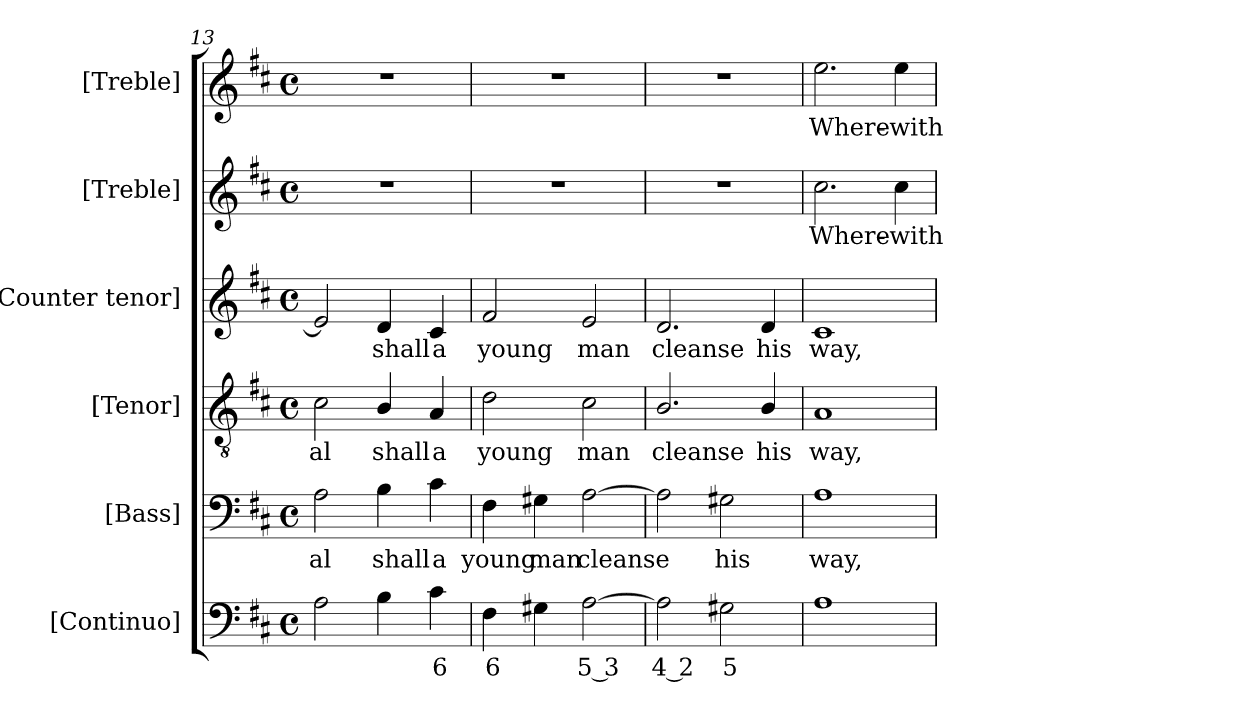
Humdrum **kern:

**kern	**text	**kern	**text	**kern	**text	**kern	**text	**kern	**text	**kern	**text
*part6	*part6	*part5	*part5	*part4	*part4	*part3	*part3	*part2	*part2	*part1	*part1
*staff6	*staff6	*staff5	*staff5	*staff4	*staff4	*staff3	*staff3	*staff2	*staff2	*staff1	*staff1
*I"[Continuo]	*	*I"[Bass]	*	*I"[Tenor]	*	*I"[Counter tenor]	*	*I"[Treble]	*	*I"[Treble]	*
*I'Cont.	*	*I'B.	*	*I'T.	*	*	*	*	*	*	*
*clefF4	*	*clefF4	*	*clefGv2	*	*clefG2	*	*clefG2	*	*clefG2	*
*	*	*	*	*ITrd7c12	*	*	*	*	*	*	*
*k[f#c#]	*	*k[f#c#]	*	*k[f#c#]	*	*k[f#c#]	*	*k[f#c#]	*	*k[f#c#]	*
*D:	*	*D:	*	*D:	*	*D:	*	*D:	*	*D:	*
*M4/4	*	*M4/4	*	*M4/4	*	*M4/4	*	*M4/4	*	*M4/4	*
*met(c)	*	*met(c)	*	*met(c)	*	*met(c)	*	*met(c)	*	*met(c)	*
=13	=13	=13	=13	=13	=13	=13	=13	=13	=13	=13	=13
!	!	!	!LO:LY:b:color=#000000	!	!	!	!	!	!	!	!
!	!	!	!	!	!LO:LY:b:color=#000000	!	!	!	!	!	!
2Ai\	.	2Ai\	-al	2C#i\	-al	2ei/]	.	1r	.	1r	.
!	!	!	!LO:LY:b:color=#000000	!	!	!	!	!	!	!	!
!	!	!	!	!	!LO:LY:b:color=#000000	!	!	!	!	!	!
!	!	!	!	!	!	!	!LO:LY:b:color=#000000	!	!	!	!
4Bi\	.	4Bi\	shall	4BBi/	shall	4di/	shall	.	.	.	.
!	!LO:LY:b:color=#000000	!	!	!	!	!	!	!	!	!	!
!	!	!	!LO:LY:b:color=#000000	!	!	!	!	!	!	!	!
!	!	!	!	!	!LO:LY:b:color=#000000	!	!	!	!	!	!
!	!	!	!	!	!	!	!LO:LY:b:color=#000000	!	!	!	!
4c#i\	6	4c#i\	a	4AAi/	a	4c#i/	a	.	.	.	.
=14	=14	=14	=14	=14	=14	=14	=14	=14	=14	=14	=14
!	!LO:LY:b:color=#000000	!	!	!	!	!	!	!	!	!	!
!	!	!	!LO:LY:b:color=#000000	!	!	!	!	!	!	!	!
!	!	!	!	!	!LO:LY:b:color=#000000	!	!	!	!	!	!
!	!	!	!	!	!	!	!LO:LY:b:color=#000000	!	!	!	!
4F#i\	6	4F#i\	young	2Di\	young	2f#i/	young	1r	.	1r	.
!	!	!	!LO:LY:b:color=#000000	!	!	!	!	!	!	!	!
4G#Xi\	.	4G#Xi\	man	.	.	.	.	.	.	.	.
!	!LO:LY:b:color=#000000	!	!	!	!	!	!	!	!	!	!
!	!	!	!LO:LY:b:color=#000000	!	!	!	!	!	!	!	!
!	!	!	!	!	!LO:LY:b:color=#000000	!	!	!	!	!	!
!	!	!	!	!	!	!	!LO:LY:b:color=#000000	!	!	!	!
[2Ai\	5 3	[2Ai\	cleanse	2C#i\	man	2ei/	man	.	.	.	.
!!LO:PB:g=z
=15	=15	=15	=15	=15	=15	=15	=15	=15	=15	=15	=15
!	!LO:LY:b:color=#000000	!	!	!	!	!	!	!	!	!	!
!	!	!	!	!	!LO:LY:b:color=#000000	!	!	!	!	!	!
!	!	!	!	!	!	!	!LO:LY:b:color=#000000	!	!	!	!
2Ai\]	4 2	2Ai\]	.	2.BBi/	cleanse	2.di/	cleanse	1r	.	1r	.
!	!LO:LY:b:color=#000000	!	!	!	!	!	!	!	!	!	!
!	!	!	!LO:LY:b:color=#000000	!	!	!	!	!	!	!	!
2G#Xi\	5	2G#Xi\	his	.	.	.	.	.	.	.	.
!	!	!	!	!	!LO:LY:b:color=#000000	!	!	!	!	!	!
!	!	!	!	!	!	!	!LO:LY:b:color=#000000	!	!	!	!
.	.	.	.	4BBi/	his	4di/	his	.	.	.	.
=16	=16	=16	=16	=16	=16	=16	=16	=16	=16	=16	=16
!	!	!	!LO:LY:b:color=#000000	!	!	!	!	!	!	!	!
!	!	!	!	!	!LO:LY:b:color=#000000	!	!	!	!	!	!
!	!	!	!	!	!	!	!LO:LY:b:color=#000000	!	!	!	!
!	!	!	!	!	!	!	!	!	!LO:LY:b:color=#000000	!	!
!	!	!	!	!	!	!	!	!	!	!	!LO:LY:b:color=#000000
1Ai	.	1Ai	way,	1AAi	way,	1c#i	way,	2.cc#i\	Where-	2.eei\	Where-
!	!	!	!	!	!	!	!	!	!LO:LY:b:color=#000000	!	!
!	!	!	!	!	!	!	!	!	!	!	!LO:LY:b:color=#000000
.	.	.	.	.	.	.	.	4cc#i\	-with-	4eei\	-with-
=	=	=	=	=	=	=	=	=	=	=	=
*-	*-	*-	*-	*-	*-	*-	*-	*-	*-	*-	*-
